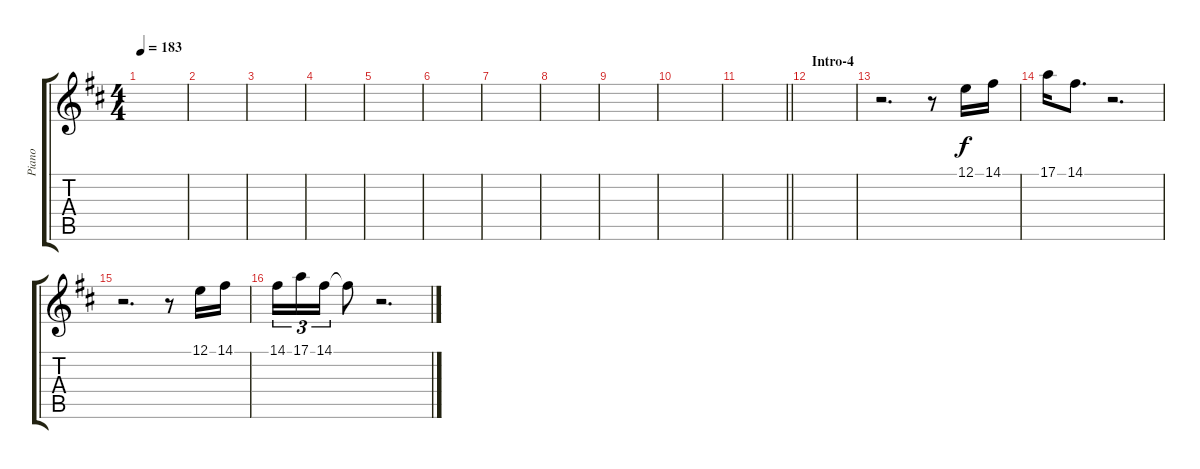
\track ("Piano" "Piano") {instrument acousticgrandpiano}
\staff {score tabs}
\tuning (E4 B3 G3 D3 A2 E2) {hide}
\ts (4 4)
\tempo 183
\clef g2
\ks d
|
|
|
|
|
|
|
|
|
|
\barLineRight lightlight
|
\section ("" "Intro-4")
|
r.2{d} r.8 12.1.16 14.1.16 |
17.1.16 14.1.8{d} r.2{d} |
r.2{d} r.8 12.1.16 14.1.16 |
14.1.16{tu (3 2)} 17.1.16{tu (3 2)} 14.1.16{tu (3 2)} 14.1{t}.8{dy f} r.2{d}
